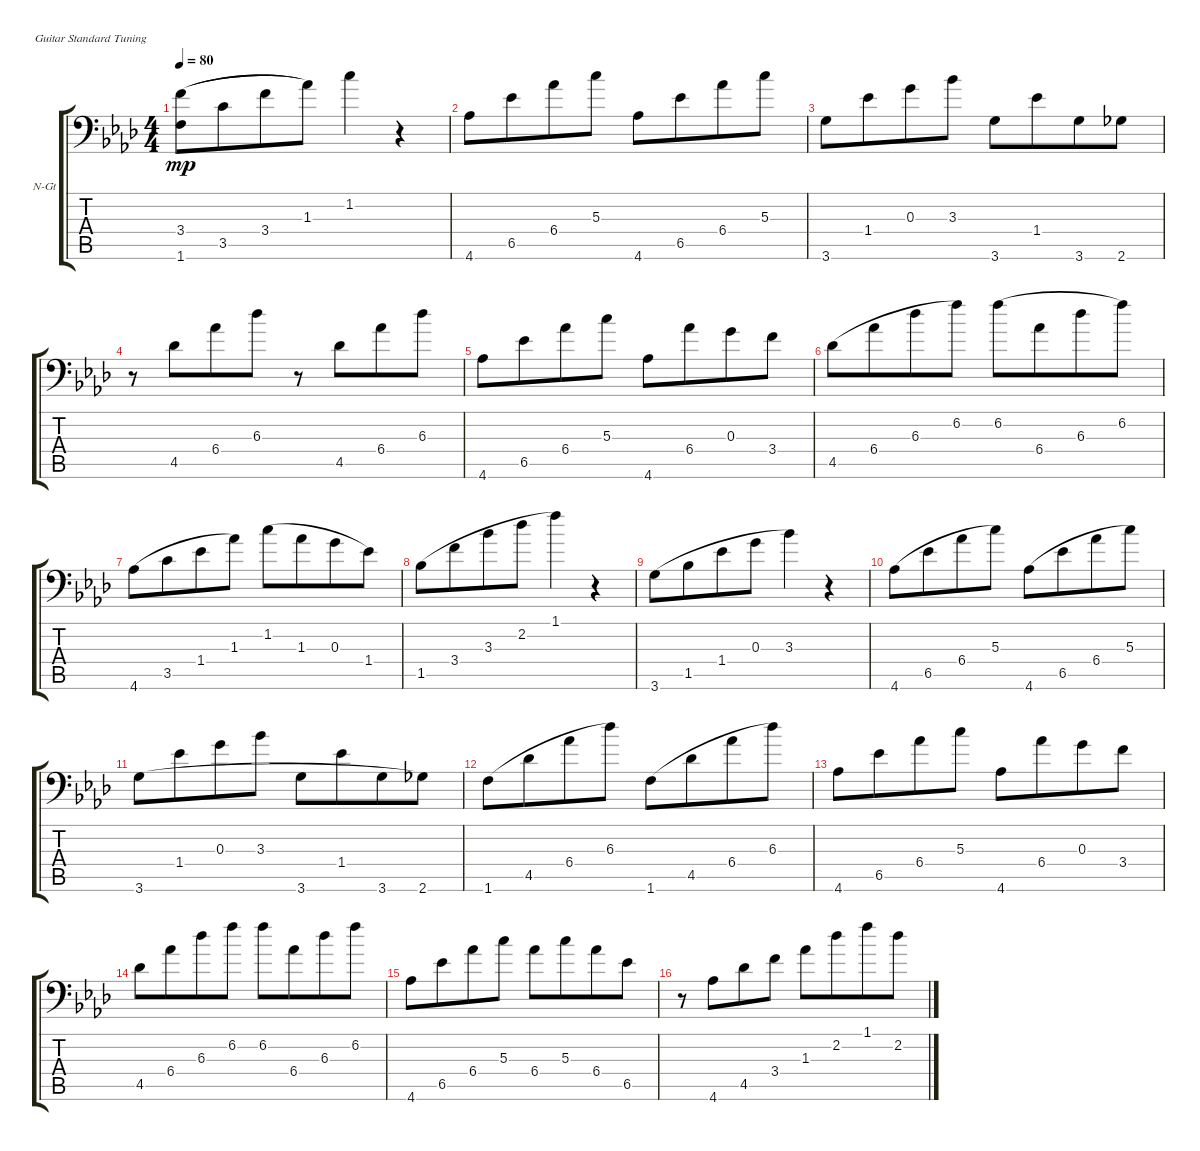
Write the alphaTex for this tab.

\defaultSystemsLayout 4
\bracketExtendMode groupsimilarinstruments
\firstSystemTrackNameOrientation horizontal
\otherSystemsTrackNameOrientation horizontal
\track ("Nylon Guitar" "N-Gt") {instrument acousticguitarnylon}
\staff {score tabs}
\tuning (E4 B3 G3 D3 A2 E2)
\ts (4 4)
\tempo 80
\clef f4
\ks ab
(1.6 3.4).8{dy mp legatoorigin beam merge} 3.5.8{legatoorigin beam merge} 3.4.8{legatoorigin beam merge} 1.3.8 1.2.4 r.4 |
4.6.8{beam merge} 6.5.8{beam merge} 6.4.8{beam merge} 5.3.8 4.6.8{beam merge} 6.5.8{beam merge} 6.4.8{beam merge} 5.3.8 |
3.6.8{beam merge} 1.4.8{beam merge} 0.3.8{beam merge} 3.3.8 3.6.8{beam merge} 1.4.8{beam merge} 3.6.8{beam merge} 2.6.8 |
r.8{beam merge} 4.5.8{beam merge} 6.4.8{beam merge} 6.3.8 r.8{beam merge} 4.5.8{beam merge} 6.4.8{beam merge} 6.3.8 |
4.6.8{beam merge} 6.5.8{beam merge} 6.4.8{beam merge} 5.3.8 4.6.8{beam merge} 6.4.8{beam merge} 0.3.8{beam merge} 3.4.8 |
4.5.8{legatoorigin beam merge} 6.4.8{legatoorigin beam merge} 6.3.8{legatoorigin beam merge} 6.2.8 6.2.8{legatoorigin beam merge} 6.4.8{legatoorigin beam merge} 6.3.8{legatoorigin beam merge} 6.2.8 |
4.6.8{legatoorigin beam merge} 3.5.8{legatoorigin beam merge} 1.4.8{legatoorigin beam merge} 1.3.8 1.2.8{legatoorigin beam merge} 1.3.8{legatoorigin beam merge} 0.3.8{legatoorigin beam merge} 1.4.8 |
1.5.8{legatoorigin beam merge} 3.4.8{legatoorigin beam merge} 3.3.8{legatoorigin beam merge} 2.2.8{legatoorigin} 1.1.4 r.4 |
3.6.8{legatoorigin beam merge} 1.5.8{legatoorigin beam merge} 1.4.8{legatoorigin beam merge} 0.3.8{legatoorigin} 3.3.4 r.4 |
4.6.8{legatoorigin beam merge} 6.5.8{legatoorigin beam merge} 6.4.8{legatoorigin beam merge} 5.3.8 4.6.8{legatoorigin beam merge} 6.5.8{legatoorigin beam merge} 6.4.8{legatoorigin beam merge} 5.3.8 |
3.6.8{legatoorigin beam merge} 1.4.8{legatoorigin beam merge} 0.3.8{legatoorigin beam merge} 3.3.8{legatoorigin} 3.6.8{legatoorigin beam merge} 1.4.8{legatoorigin beam merge} 3.6.8{legatoorigin beam merge} 2.6.8 |
1.6.8{legatoorigin beam merge} 4.5.8{legatoorigin beam merge} 6.4.8{legatoorigin beam merge} 6.3.8 1.6.8{legatoorigin beam merge} 4.5.8{legatoorigin beam merge} 6.4.8{legatoorigin beam merge} 6.3.8 |
4.6.8{beam merge} 6.5.8{beam merge} 6.4.8{beam merge} 5.3.8 4.6.8{beam merge} 6.4.8{beam merge} 0.3.8{beam merge} 3.4.8 |
4.5.8{beam merge} 6.4.8{beam merge} 6.3.8{beam merge} 6.2.8 6.2.8{beam merge} 6.4.8{beam merge} 6.3.8{beam merge} 6.2.8 |
4.6.8{beam merge} 6.5.8{beam merge} 6.4.8{beam merge} 5.3.8 6.4.8{beam merge} 5.3.8{beam merge} 6.4.8{beam merge} 6.5.8 |
r.8{legatoorigin beam merge} 4.6.8{legatoorigin beam merge} 4.5.8{legatoorigin beam merge} 3.4.8 1.3.8{beam merge} 2.2.8{beam merge} 1.1.8{beam merge} 2.2.8
